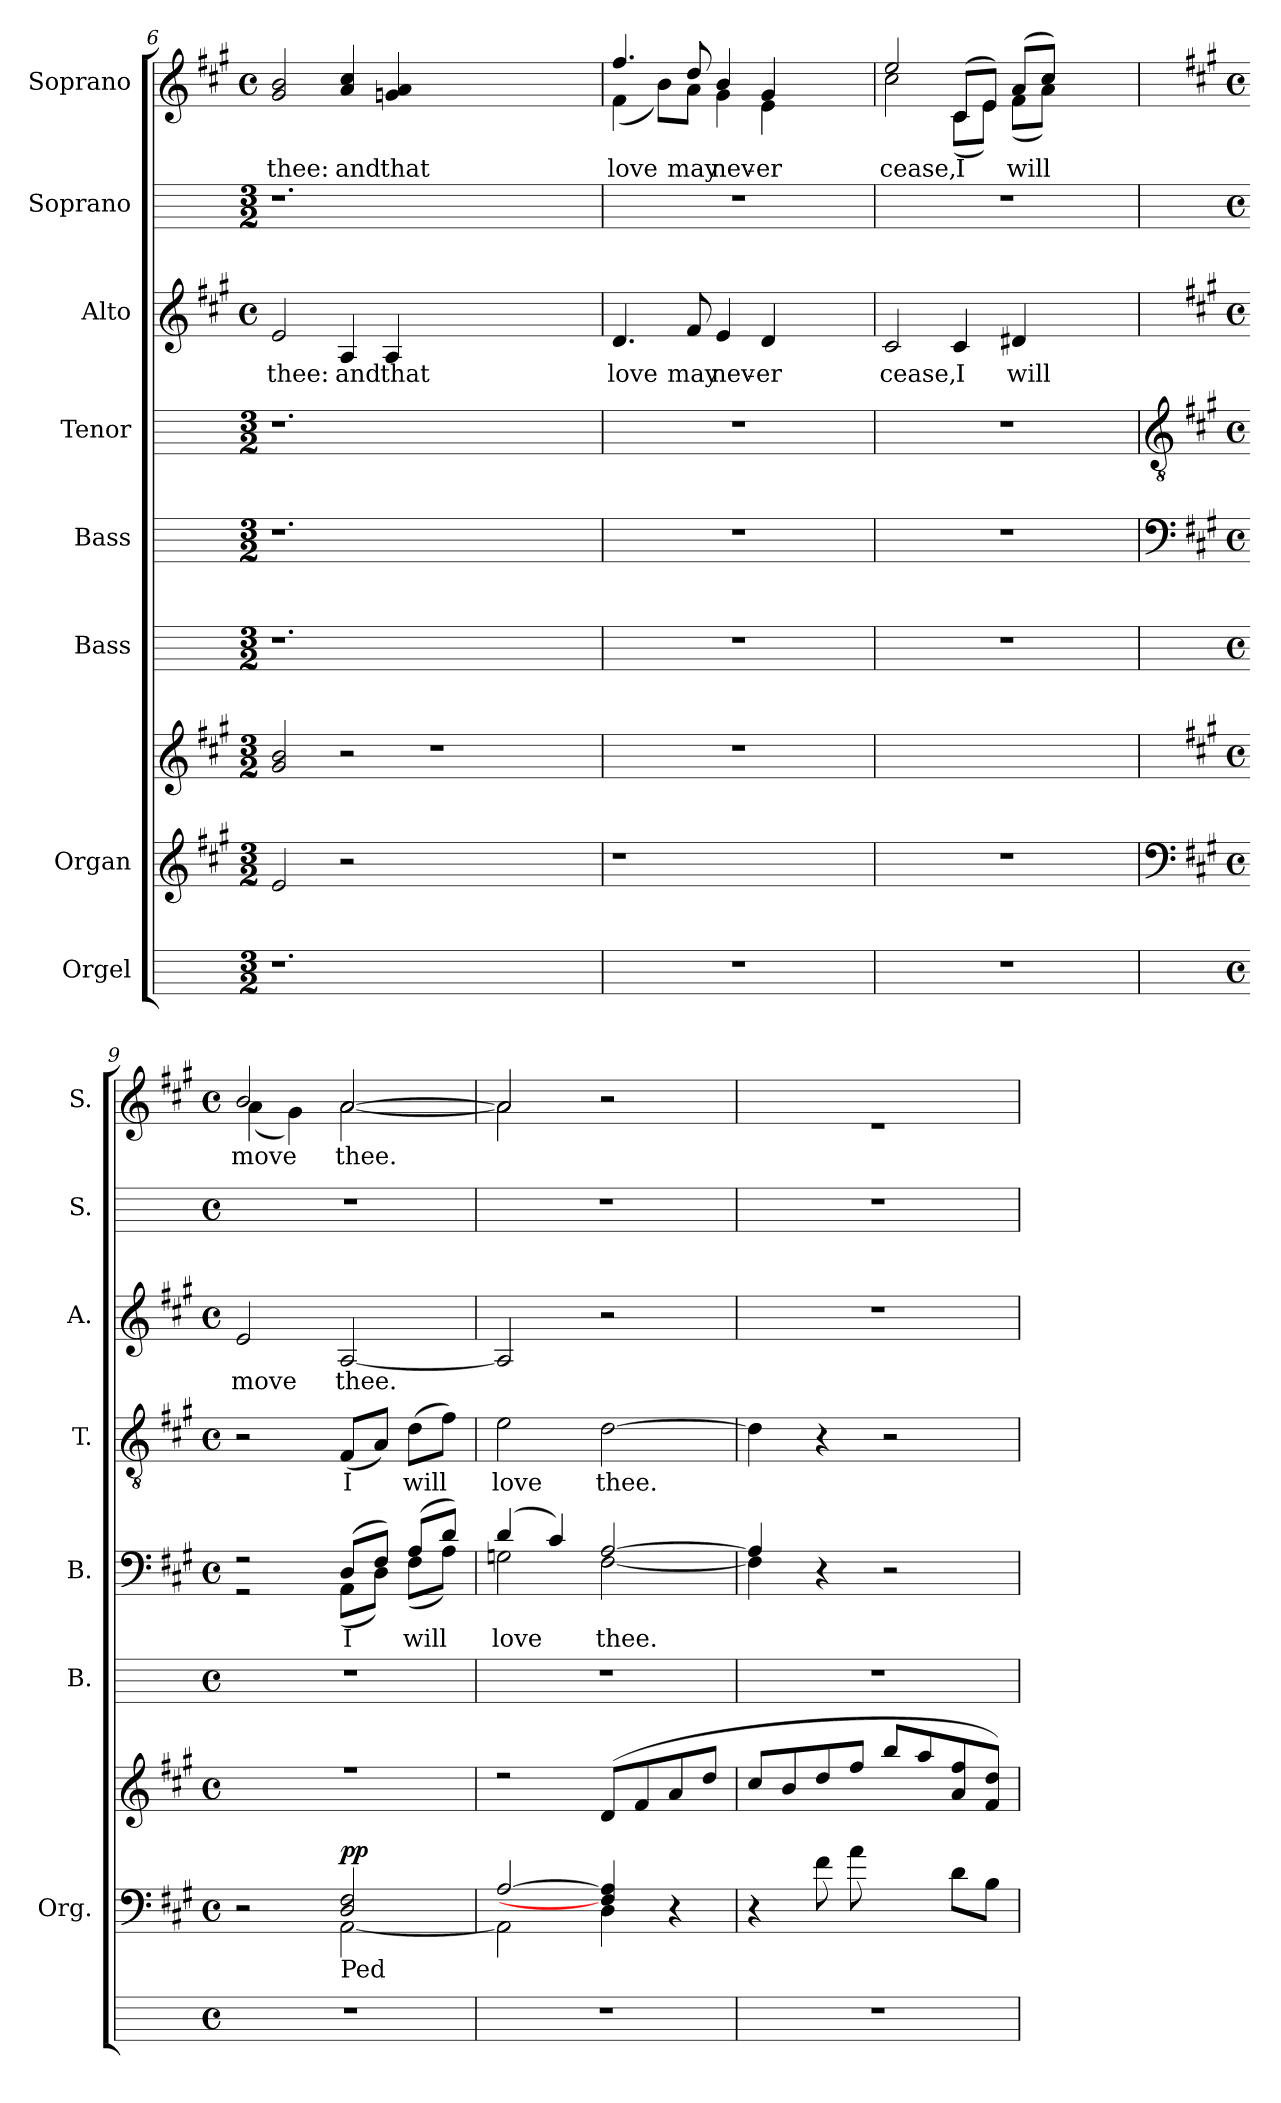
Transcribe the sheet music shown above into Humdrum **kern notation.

**kern	**kern	**kern	**dynam	**kern	**kern	**text	**kern	**text	**kern	**text	**kern	**kern	**text
*part8	*part7	*part7	*part7	*part6	*part5	*part5	*part4	*part4	*part3	*part3	*part2	*part1	*part1
*staff9	*staff8	*staff7	*staff7/8	*staff6	*staff5	*staff5	*staff4	*staff4	*staff3	*staff3	*staff2	*staff1	*staff1
*I"Orgel	*I"Organ	*	*	*I"Bass	*I"Bass	*	*I"Tenor	*	*I"Alto	*	*I"Soprano	*I"Soprano	*
*	*I'Org.	*	*	*I'B.	*I'B.	*	*I'T.	*	*I'A.	*	*I'S.	*I'S.	*
*	*clefG2	*clefG2	*	*	*	*	*	*	*clefG2	*	*	*clefG2	*
*	*k[f#c#g#]	*k[f#c#g#]	*	*	*	*	*	*	*k[f#c#g#]	*	*	*k[f#c#g#]	*
*	*A:	*A:	*	*	*	*	*	*	*A:	*	*	*A:	*
*M3/2	*M3/2	*M3/2	*	*M3/2	*M3/2	*	*M3/2	*	*M4/4	*	*M3/2	*M4/4	*
*	*	*	*	*	*	*	*	*	*met(c)	*	*	*met(c)	*
=6	=6	=6	=6	=6	=6	=6	=6	=6	=6	=6	=6	=6	=6
!	!	!	!	!	!	!	!	!	!	!LO:LY:b	!	!	!LO:LY:b
*	*	*	*	*	*	*	*	*	*	*	*	*^	*
1.r	2e	2g# 2b	.	1.r	1.r	.	1.r	.	2e	thee:	1.r	2g#/ 2b/	1ryy	thee:
!	!	!	!	!	!	!	!	!	!	!LO:LY:b	!	!	!	!LO:LY:b
.	2r	2r	.	.	.	.	.	.	4A	and	.	4a/ 4cc#/	.	and
!	!	!	!	!	!	!	!	!	!	!LO:LY:b	!	!	!	!LO:LY:b
.	.	.	.	.	.	.	.	.	4A	that	.	4gn/ 4a/	.	that
!	!	!LO:N:vis=1	!	!	!	!	!	!	!	!	!	!	!	!
.	1.ryy	1.r	.	.	.	.	.	.	1.ryy	.	.	1.ryy	1.ryy	.
1ryy	.	.	.	1ryy	1ryy	.	1ryy	.	.	.	1ryy	.	.	.
=7	=7	=7	=7	=7	=7	=7	=7	=7	=7	=7	=7	=7	=7	=7
!	!	!LO:N:vis=1	!	!	!	!	!	!	!	!LO:LY:b	!	!	!	!LO:LY:b
1.r	1r	1.r	.	1.r	1.r	.	1.r	.	4.d	love	1.r	4.ff#/	(4f#\	love
.	.	.	.	.	.	.	.	.	.	.	.	.	8b\L)	.
!	!	!	!	!	!	!	!	!	!	!LO:LY:b	!	!	!	!LO:LY:b
.	.	.	.	.	.	.	.	.	8f#	may	.	8dd/	8a\J	may
!	!	!	!	!	!	!	!	!	!	!LO:LY:b	!	!	!	!LO:LY:b
.	.	.	.	.	.	.	.	.	4e	nev-	.	4b/	4g#\	nev-
!	!	!	!	!	!	!	!	!	!	!LO:LY:b	!	!	!	!LO:LY:b
.	.	.	.	.	.	.	.	.	4d	-er	.	4g#/	4e\	-er
.	2ryy	.	.	.	.	.	.	.	2ryy	.	.	2ryy	2ryy	.
=8	=8	=8	=8	=8	=8	=8	=8	=8	=8	=8	=8	=8	=8	=8
!	!	!	!	!	!	!	!	!	!	!LO:LY:b	!	!	!	!LO:LY:b
1.r	1.r	1.ryy	.	1.r	1.r	.	1.r	.	2c#	cease,	1.r	2ee/	2cc#\	cease,
!	!	!	!	!	!	!	!	!	!	!LO:LY:b	!	!	!	!LO:LY:b
.	.	.	.	.	.	.	.	.	4c#	I	.	(>8c#/L	(<8c#\L	I
.	.	.	.	.	.	.	.	.	.	.	.	8e/J)	8e\J)	.
!	!	!	!	!	!	!	!	!	!	!LO:LY:b	!	!	!	!LO:LY:b
.	.	.	.	.	.	.	.	.	4d#X	will	.	(>8a/L	(<8f#\L	will
.	.	.	.	.	.	.	.	.	.	.	.	8cc#/J)	8a\J)	.
.	.	.	.	.	.	.	.	.	2ryy	.	.	2ryy	2ryy	.
!!LO:LB:g=z	!!
=9	=9	=9	=9	=9	=9	=9	=9	=9	=9	=9	=9	=9	=9	=9
*	*clefF4	*	*	*	*clefF4	*	*clefGv2	*	*	*	*	*	*	*
*	*	*	*	*	*k[f#c#g#]	*	*k[f#c#g#]	*	*	*	*	*	*	*
*	*	*	*	*	*A:	*	*A:	*	*	*	*	*	*	*
*M4/4	*M4/4	*M4/4	*	*M4/4	*M4/4	*	*M4/4	*	*M4/4	*	*M4/4	*M4/4	*	*
*met(c)	*met(c)	*met(c)	*	*met(c)	*met(c)	*	*met(c)	*	*met(c)	*	*met(c)	*met(c)	*	*
*	*^	*^	*	*	*^	*	*	*	*	*	*	*	*	*
!	!	!	!	!	!	!	!	!	!	!	!	!	!LO:LY:b	!	!	!	!LO:LY:b
1r	2r	2ryy	1r	1ryy	.	1r	2r	2r	.	2r	.	2e	move	1r	2b/	(<4a\	move
.	.	.	.	.	.	.	.	.	.	.	.	.	.	.	.	4g#\)	.
!	!LO:TX:b:t=Ped	!	!	!	!	!	!	!	!	!	!	!	!	!	!	!	!
!	!	!	!	!	!LO:DY:a=2	!	!	!	!LO:LY:b	!	!LO:LY:b	!	!LO:LY:b	!	!	!	!LO:LY:b
.	2D/ 2F#/	[2AA\	.	.	pp	.	(>8D/L	(<8AAL	I	(<8F#L	I	[2A	thee.	.	[2a/	[2a\	thee.
.	.	.	.	.	.	.	8F#/J)	8D\J)	.	8AJ)	.	.	.	.	.	.	.
!	!	!	!	!	!	!	!	!	!LO:LY:b	!	!LO:LY:b	!	!	!	!	!	!
.	.	.	.	.	.	.	(>8A/L	(<8F#\L	will	(>8dL	will	.	.	.	.	.	.
.	.	.	.	.	.	.	8d/J)	8A\J)	.	8f#J)	.	.	.	.	.	.	.
=10	=10	=10	=10	=10	=10	=10	=10	=10	=10	=10	=10	=10	=10	=10	=10	=10	=10
!	!	!	!	!	!	!	!	!	!LO:LY:b	!	!LO:LY:b	!	!	!	!	!	!
1r	[2A/	2AA\]	2r	1ryy	.	1r	(>4d/	2Gn\	love	2e	love	2A]	.	1r	2a/]	2a\]	.
.	.	.	.	.	.	.	4c#/)	.	.	.	.	.	.	.	.	.	.
!	!	!	!	!	!	!	!	!	!LO:LY:b	!	!LO:LY:b	!	!	!	!	!	!
.	4F#/] 4A/]	4D\	(>8d/L	.	.	.	[2A/	[2F#\	thee.	[2d	thee.	2r	.	.	2ryy	2r	.
.	.	.	8f#/	.	.	.	.	.	.	.	.	.	.	.	.	.	.
.	4r	4ryy	8a/	.	.	.	.	.	.	.	.	.	.	.	.	.	.
.	.	.	8dd/J	.	.	.	.	.	.	.	.	.	.	.	.	.	.
=11	=11	=11	=11	=11	=11	=11	=11	=11	=11	=11	=11	=11	=11	=11	=11	=11	=11
*	*	*	*	*^	*	*	*	*	*	*	*	*	*	*	*	*	*
1r	4r	2.ryy	8cc#/L	1ryy	2ryy	.	1r	4A/]	4F#\]	.	4d]	.	1r	.	1r	1ryy	1r	.
.	.	.	8b/	.	.	.	.	.	.	.	.	.	.	.	.	.	.	.
.	8f#\L	.	8dd/	.	.	.	.	2.ryy	4r	.	4r	.	.	.	.	.	.	.
.	8a\	.	8ff#/J	.	.	.	.	.	.	.	.	.	.	.	.	.	.	.
.	4ryy	.	8bb/L	.	8dd\	.	.	.	2r	.	2r	.	.	.	.	.	.	.
.	.	.	8aa/	.	8b\J	.	.	.	.	.	.	.	.	.	.	.	.	.
.	4ryy	8d\L	8a/ 8ff#/	.	4ryy	.	.	.	.	.	.	.	.	.	.	.	.	.
.	.	8B\J	8f#/ 8dd/J)	.	.	.	.	.	.	.	.	.	.	.	.	.	.	.
*	*v	*v	*	*	*	*	*	*v	*v	*	*	*	*	*	*	*v	*v	*
*	*	*v	*v	*v	*	*	*	*	*	*	*	*	*	*	*
=	=	=	=	=	=	=	=	=	=	=	=	=	=
*-	*-	*-	*-	*-	*-	*-	*-	*-	*-	*-	*-	*-	*-
